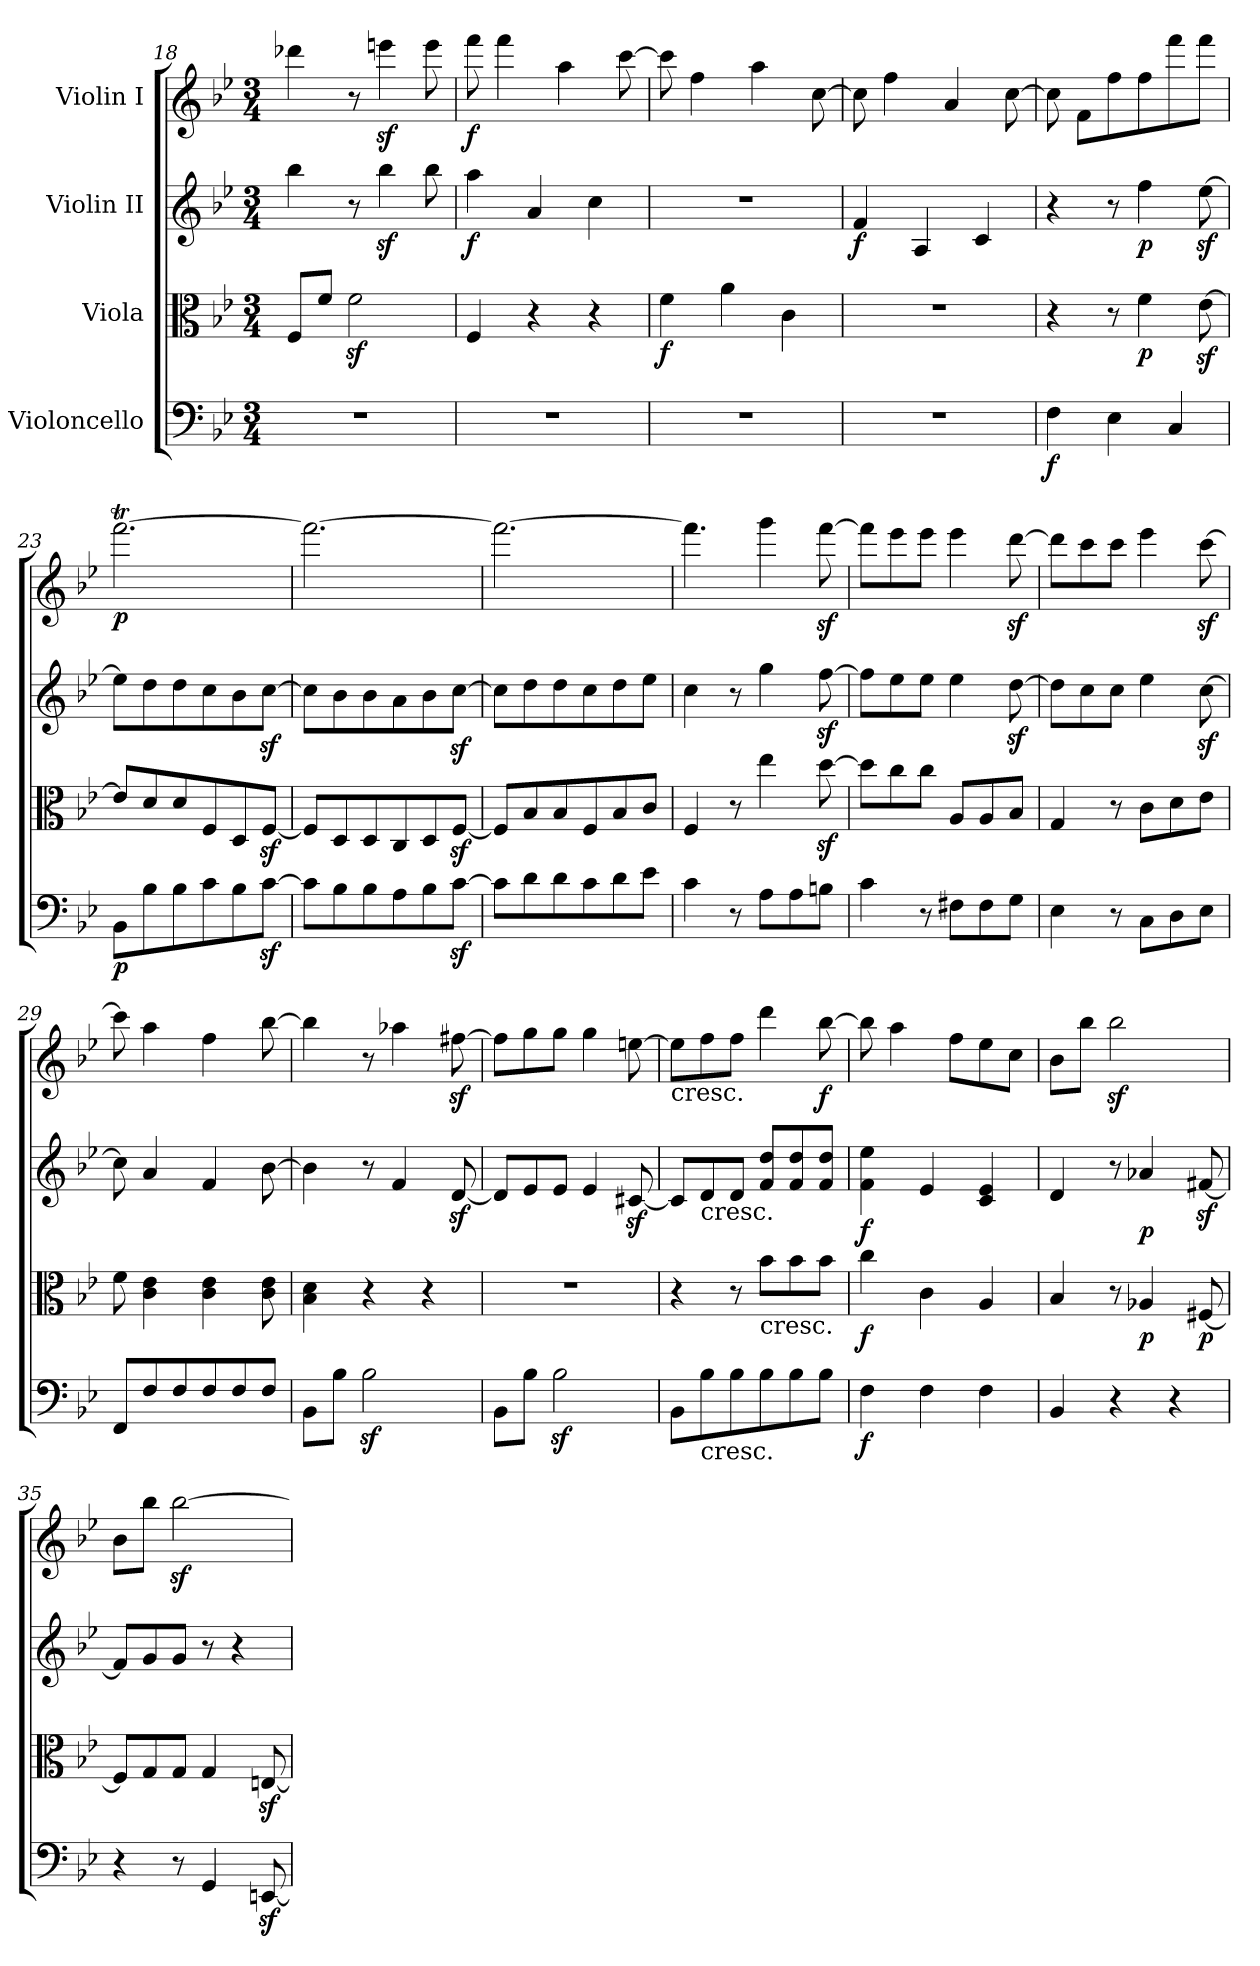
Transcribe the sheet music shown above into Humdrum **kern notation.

**kern	**dynam	**kern	**dynam	**kern	**dynam	**kern	**dynam
*part4	*part4	*part3	*part3	*part2	*part2	*part1	*part1
*staff4	*staff4	*staff3	*staff3	*staff2	*staff2	*staff1	*staff1
*I"Violoncello	*	*I"Viola	*	*I"Violin II	*	*I"Violin I	*
*clefF4	*	*clefC3	*	*clefG2	*	*clefG2	*
*k[b-e-]	*	*k[b-e-]	*	*k[b-e-]	*	*k[b-e-]	*
*B-:	*	*B-:	*	*B-:	*	*B-:	*
*M3/4	*	*M3/4	*	*M3/4	*	*M3/4	*
=18	=18	=18	=18	=18	=18	=18	=18
2.r	.	8F/L	.	4bb-\	.	4ddd-X\	.
.	.	8f/J	.	.	.	.	.
.	.	2fz<\	.	8r	.	8r	.
.	.	.	.	4bb-z<\	.	4eeenz<\	.
.	.	.	.	8bb-\	.	8eee\	.
=19	=19	=19	=19	=19	=19	=19	=19
!	!	!	!	!	!LO:DY:b	!	!LO:DY:b
2.r	.	4F/	.	4aa\	f	8fff\	f
.	.	.	.	.	.	4fff\	.
.	.	4r	.	4a/	.	.	.
.	.	.	.	.	.	4aa\	.
.	.	4r	.	4cc\	.	.	.
.	.	.	.	.	.	[8ccc\	.
=20	=20	=20	=20	=20	=20	=20	=20
!	!	!	!LO:DY:b	!	!	!	!
2.r	.	4f\	f	2.r	.	8ccc\]	.
.	.	.	.	.	.	4ff\	.
.	.	4a\	.	.	.	.	.
.	.	.	.	.	.	4aa\	.
.	.	4c\	.	.	.	.	.
.	.	.	.	.	.	[8cc\	.
=21	=21	=21	=21	=21	=21	=21	=21
!	!	!	!	!	!LO:DY:b	!	!
2.r	.	2.r	.	4f/	f	8cc\]	.
.	.	.	.	.	.	4ff\	.
.	.	.	.	4A/	.	.	.
.	.	.	.	.	.	4a/	.
.	.	.	.	4c/	.	.	.
.	.	.	.	.	.	[8cc\	.
=22	=22	=22	=22	=22	=22	=22	=22
!	!LO:DY:b	!	!	!	!	!	!
4F\	f	4r	.	4r	.	8cc\]	.
.	.	.	.	.	.	8f\L	.
4E-\	.	8r	.	8r	.	8ff\	.
!	!	!	!LO:DY:b	!	!LO:DY:b	!	!
.	.	4f\	p	4ff\	p	8ff\	.
4C/	.	.	.	.	.	8fff\	.
.	.	[8e-z<\	.	[8ee-z<\	.	8fff\J	.
=23	=23	=23	=23	=23	=23	=23	=23
!	!LO:DY:b	!	!	!	!	!	!LO:DY:b
8BB-\L	p	8e-/L]	.	8ee-\L]	.	[2.fffT\	p
8B-\	.	8d/	.	8dd\	.	.	.
8B-\	.	8d/	.	8dd\	.	.	.
8c\	.	8F/	.	8cc\	.	.	.
8B-\	.	8D/	.	8b-\	.	.	.
[8cz<\J	.	[8Fz</J	.	[8ccz<\J	.	.	.
=24	=24	=24	=24	=24	=24	=24	=24
8c\L]	.	8F/L]	.	8cc\L]	.	2.fff\_	.
8B-\	.	8D/	.	8b-\	.	.	.
8B-\	.	8D/	.	8b-\	.	.	.
8A\	.	8C/	.	8a\	.	.	.
8B-\	.	8D/	.	8b-\	.	.	.
[8cz<\J	.	[8Fz</J	.	[8ccz<\J	.	.	.
=25	=25	=25	=25	=25	=25	=25	=25
8c\L]	.	8F/L]	.	8cc\L]	.	2.fff\_	.
8d\	.	8B-/	.	8dd\	.	.	.
8d\	.	8B-/	.	8dd\	.	.	.
8c\	.	8F/	.	8cc\	.	.	.
8d\	.	8B-/	.	8dd\	.	.	.
8e-\J	.	8c/J	.	8ee-\J	.	.	.
=26	=26	=26	=26	=26	=26	=26	=26
4c\	.	4F/	.	4cc\	.	4.fff\]	.
8r	.	8r	.	8r	.	.	.
8A\L	.	4ee-\	.	4gg\	.	4ggg\	.
8A\	.	.	.	.	.	.	.
8Bn\J	.	[8ddz<\	.	[8ffz<\	.	[8fffz<\	.
=27	=27	=27	=27	=27	=27	=27	=27
4c\	.	8dd\L]	.	8ff\L]	.	8fff\L]	.
.	.	8cc\	.	8ee-\	.	8eee-\	.
8r	.	8cc\J	.	8ee-\J	.	8eee-\J	.
8F#X\L	.	8A/L	.	4ee-\	.	4eee-\	.
8F#\	.	8A/	.	.	.	.	.
8G\J	.	8B-/J	.	[8ddz<\	.	[8dddz<\	.
=28	=28	=28	=28	=28	=28	=28	=28
4E-\	.	4G/	.	8dd\L]	.	8ddd\L]	.
.	.	.	.	8cc\	.	8ccc\	.
8r	.	8r	.	8cc\J	.	8ccc\J	.
8C\L	.	8c\L	.	4ee-\	.	4eee-\	.
8D\	.	8d\	.	.	.	.	.
8E-\J	.	8e-\J	.	[8ccz<\	.	[8cccz<\	.
=29	=29	=29	=29	=29	=29	=29	=29
8FF/L	.	8f\	.	8cc\]	.	8ccc\]	.
8F/	.	4c\ 4e-\	.	4a/	.	4aa\	.
8F/	.	.	.	.	.	.	.
8F/	.	4c\ 4e-\	.	4f/	.	4ff\	.
8F/	.	.	.	.	.	.	.
8F/J	.	8c\ 8e-\	.	[8b-\	.	[8bb-\	.
=30	=30	=30	=30	=30	=30	=30	=30
8BB-\L	.	4B-\ 4d\	.	4b-\]	.	4bb-\]	.
8B-\J	.	.	.	.	.	.	.
2B-z<\	.	4r	.	8r	.	8r	.
.	.	.	.	4f/	.	4aa-X\	.
.	.	4r	.	.	.	.	.
.	.	.	.	[8dz</	.	[8ff#Xz<\	.
=31	=31	=31	=31	=31	=31	=31	=31
8BB-\L	.	2.r	.	8d/L]	.	8ff#\L]	.
8B-\J	.	.	.	8e-/	.	8gg\	.
2B-z<\	.	.	.	8e-/J	.	8gg\J	.
.	.	.	.	4e-/	.	4gg\	.
.	.	.	.	[8c#Xz</	.	[8een\	.
=32	=32	=32	=32	=32	=32	=32	=32
!	!	!	!	!	!	!LO:TX:b:t=cresc.	!
8BB-\L	.	4r	.	8c#/L]	.	8ee\L]	.
!	!	!	!	!LO:TX:b:t=cresc.	!	!	!
!LO:TX:b:t=cresc.	!	!	!	!	!	!	!
8B-\	.	.	.	8d/	.	8ff\	.
8B-\	.	8r	.	8d/J	.	8ff\J	.
!	!	!LO:TX:b:t=cresc.	!	!	!	!	!
8B-\	.	8b-\L	.	8f/ 8dd/L	.	4ddd\	.
8B-\	.	8b-\	.	8f/ 8dd/	.	.	.
!	!	!	!	!	!	!	!LO:DY:b
8B-\J	.	8b-\J	.	8f/ 8dd/J	.	[8bb-\	f
=33	=33	=33	=33	=33	=33	=33	=33
!	!LO:DY:b	!	!LO:DY:b	!	!LO:DY:b	!	!
4F\	f	4cc\	f	4f\ 4ee-\	f	8bb-\]	.
.	.	.	.	.	.	4aa\	.
4F\	.	4c\	.	4e-/	.	.	.
.	.	.	.	.	.	8ff\L	.
4F\	.	4A/	.	4c/ 4e-/	.	8ee-\	.
.	.	.	.	.	.	8cc\J	.
=34	=34	=34	=34	=34	=34	=34	=34
4BB-/	.	4B-/	.	4d/	.	8b-\L	.
.	.	.	.	.	.	8bb-\J	.
4r	.	8r	.	8r	.	2bb-z<\	.
!	!	!	!LO:DY:b	!	!LO:DY:b	!	!
.	.	4A-X/	p	4a-X/	p	.	.
4r	.	.	.	.	.	.	.
!	!	!	!LO:DY:b	!	!	!	!
.	.	[8F#X/	p	[8f#Xz</	.	.	.
=35	=35	=35	=35	=35	=35	=35	=35
4r	.	8F#/L]	.	8f#/L]	.	8b-\L	.
.	.	8G/	.	8g/	.	8bb-\J	.
8r	.	8G/J	.	8g/J	.	[2bb-z<\	.
4GG/	.	4G/	.	8r	.	.	.
.	.	.	.	4r	.	.	.
[8EEnz</	.	[8Enz</	.	.	.	.	.
=	=	=	=	=	=	=	=
*-	*-	*-	*-	*-	*-	*-	*-
